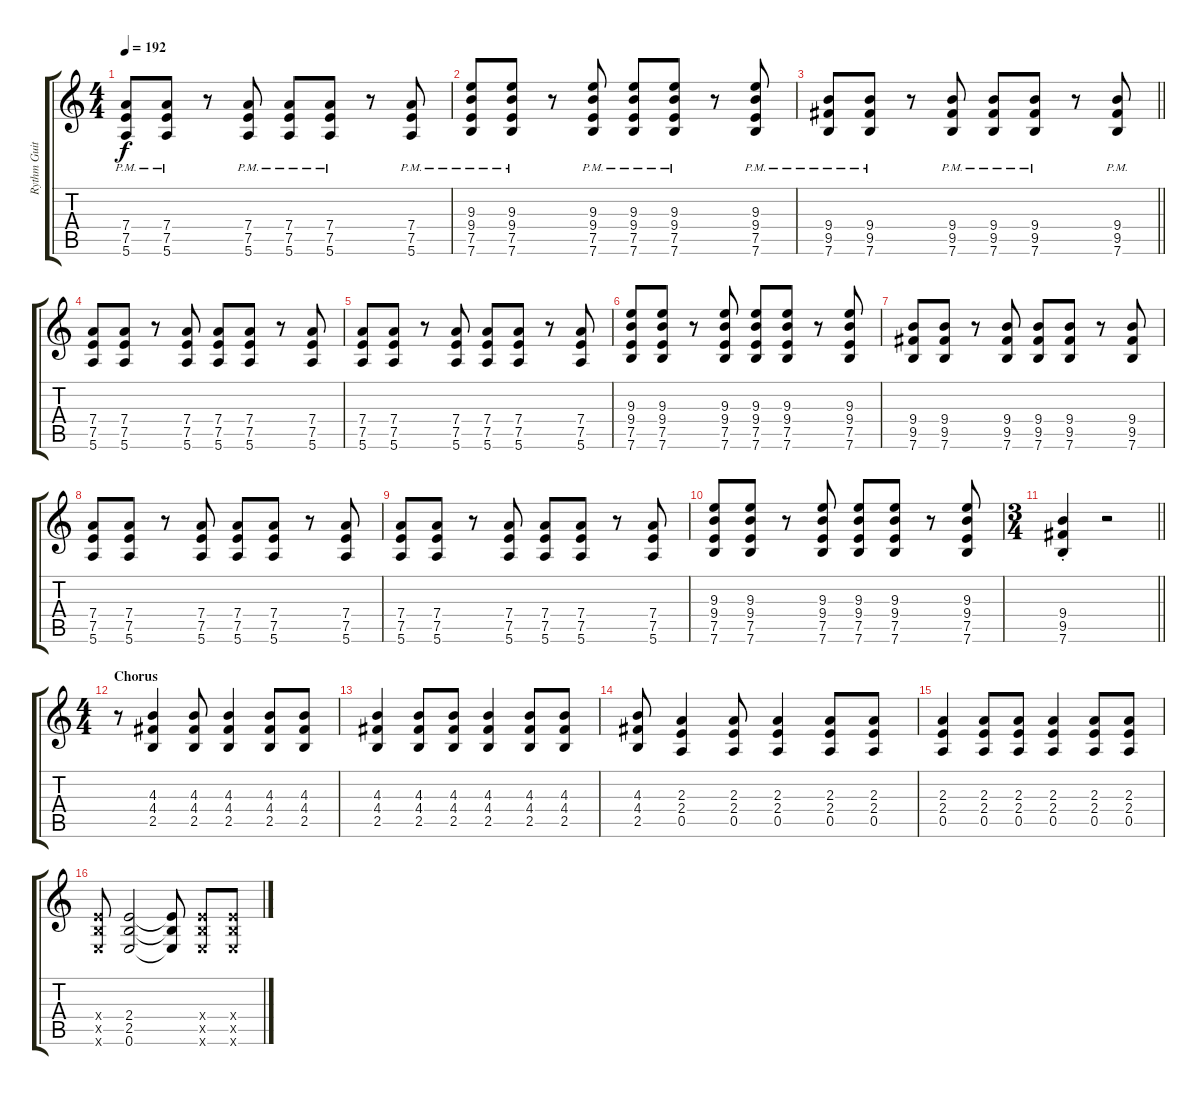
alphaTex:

\track ("Rythm Guitar" "Rythm Guit") {instrument distortionguitar}
\staff {score tabs}
\tuning (E4 B3 G3 D3 A2 E2) {hide}
\ts (4 4)
\tempo 192
\clef g2
\ks c
(7.4{pm} 7.5{pm} 5.6{pm}).8{dy f} (7.4{pm} 7.5{pm} 5.6{pm}).8 r.8 (7.4{pm} 7.5{pm} 5.6{pm}).8 (7.4{pm} 7.5{pm} 5.6{pm}).8 (7.4{pm} 7.5{pm} 5.6{pm}).8 r.8 (7.4{pm} 7.5{pm} 5.6{pm}).8 |
(9.3{pm} 9.4{pm} 7.5{pm} 7.6{pm}).8 (9.3{pm} 9.4{pm} 7.5{pm} 7.6{pm}).8 r.8 (9.3{pm} 9.4{pm} 7.5{pm} 7.6{pm}).8 (9.3{pm} 9.4{pm} 7.5{pm} 7.6{pm}).8 (9.3{pm} 9.4{pm} 7.5{pm} 7.6{pm}).8 r.8 (9.3{pm} 9.4{pm} 7.5{pm} 7.6{pm}).8 |
\barLineRight lightlight
(9.4{pm} 9.5{pm} 7.6{pm}).8 (9.4{pm} 9.5{pm} 7.6{pm}).8 r.8 (9.4{pm} 9.5{pm} 7.6{pm}).8 (9.4{pm} 9.5{pm} 7.6{pm}).8 (9.4{pm} 9.5{pm} 7.6{pm}).8 r.8 (9.4{pm} 9.5{pm} 7.6{pm}).8 |
(7.4 7.5 5.6).8 (7.4 7.5 5.6).8 r.8 (7.4 7.5 5.6).8 (7.4 7.5 5.6).8 (7.4 7.5 5.6).8 r.8 (7.4 7.5 5.6).8 |
(7.4 7.5 5.6).8 (7.4 7.5 5.6).8 r.8 (7.4 7.5 5.6).8 (7.4 7.5 5.6).8 (7.4 7.5 5.6).8 r.8 (7.4 7.5 5.6).8 |
(9.3 9.4 7.5 7.6).8 (9.3 9.4 7.5 7.6).8 r.8 (9.3 9.4 7.5 7.6).8 (9.3 9.4 7.5 7.6).8 (9.3 9.4 7.5 7.6).8 r.8 (9.3 9.4 7.5 7.6).8 |
(9.4 9.5 7.6).8 (9.4 9.5 7.6).8 r.8 (9.4 9.5 7.6).8 (9.4 9.5 7.6).8 (9.4 9.5 7.6).8 r.8 (9.4 9.5 7.6).8 |
(7.4 7.5 5.6).8 (7.4 7.5 5.6).8 r.8 (7.4 7.5 5.6).8 (7.4 7.5 5.6).8 (7.4 7.5 5.6).8 r.8 (7.4 7.5 5.6).8 |
(7.4 7.5 5.6).8 (7.4 7.5 5.6).8 r.8 (7.4 7.5 5.6).8 (7.4 7.5 5.6).8 (7.4 7.5 5.6).8 r.8 (7.4 7.5 5.6).8 |
(9.3 9.4 7.5 7.6).8 (9.3 9.4 7.5 7.6).8 r.8 (9.3 9.4 7.5 7.6).8 (9.3 9.4 7.5 7.6).8 (9.3 9.4 7.5 7.6).8 r.8 (9.3 9.4 7.5 7.6).8 |
\ts (3 4)
\barLineRight lightlight
(9.4{st} 9.5{st} 7.6{st}).4 r.2 |
\ts (4 4)
\section ("" "Chorus")
r.8 (4.3 4.4 2.5).4 (4.3 4.4 2.5).8 (4.3 4.4 2.5).4 (4.3 4.4 2.5).8 (4.3 4.4 2.5).8 |
(4.3 4.4 2.5).4 (4.3 4.4 2.5).8 (4.3 4.4 2.5).8 (4.3 4.4 2.5).4 (4.3 4.4 2.5).8 (4.3 4.4 2.5).8 |
(4.3 4.4 2.5).8 (2.3 2.4 0.5).4 (2.3 2.4 0.5).8 (2.3 2.4 0.5).4 (2.3 2.4 0.5).8 (2.3 2.4 0.5).8 |
(2.3 2.4 0.5).4 (2.3 2.4 0.5).8 (2.3 2.4 0.5).8 (2.3 2.4 0.5).4 (2.3 2.4 0.5).8 (2.3 2.4 0.5).8 |
(2.4{x} 2.5{x} 0.6{x}).8 (2.4 2.5 0.6).2 (2.4{t} 2.5{t} 0.6{t}).8 (2.4{x} 2.5{x} 0.6{x}).8 (2.4{x} 2.5{x} 0.6{x}).8
